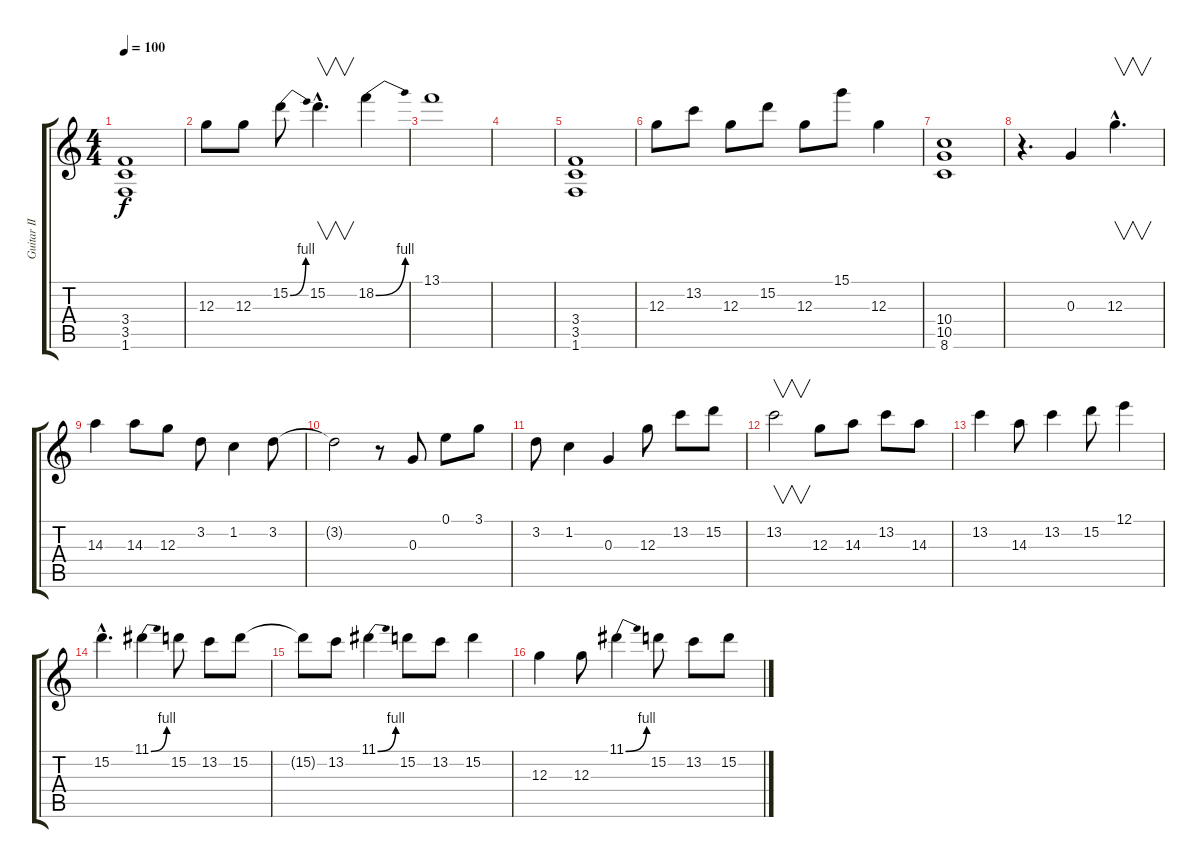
\track ("Guitar II" "Guitar II") {instrument distortionguitar}
\staff {score tabs}
\tuning (E4 B3 G3 D3 A2 E2) {hide}
\ts (4 4)
\tempo 100
\clef g2
\ks c
(3.4 3.5 1.6).1{dy f} |
12.3.8 12.3.8 15.2{be (bend 0 0 60 4)}.8 15.2{hac}.4{v d} 18.2{be (bend 0 0 60 4)}.4 |
13.1.1 |
|
(3.4 3.5 1.6).1 |
12.3.8 13.2.8 12.3.8 15.2.8 12.3.8 15.1.8 12.3.4 |
(10.4 10.5 8.6).1 |
r.4{d} 0.3.4 12.3{hac}.4{v d} |
14.3.4 14.3.8 12.3.8 3.2.8 1.2.4 3.2.8 |
3.2{t}.2 r.8 0.3.8 0.1.8 3.1.8 |
3.2.8 1.2.4 0.3.4 12.3.8 13.2.8 15.2.8 |
13.2.2{v} 12.3.8 14.3.8 13.2.8 14.3.8 |
13.2.4 14.3.8 13.2.4 15.2.8 12.1.4 |
15.2{hac}.4{d} 11.1{be (bend 0 0 60 4)}.4 15.2.8 13.2.8 15.2.8 |
15.2{t}.8 13.2.8 11.1{be (bend 0 0 60 4)}.4 15.2.8 13.2.8 15.2.4 |
12.3.4 12.3.8 11.1{be (bend 0 0 60 4)}.4 15.2.8 13.2.8 15.2.8
